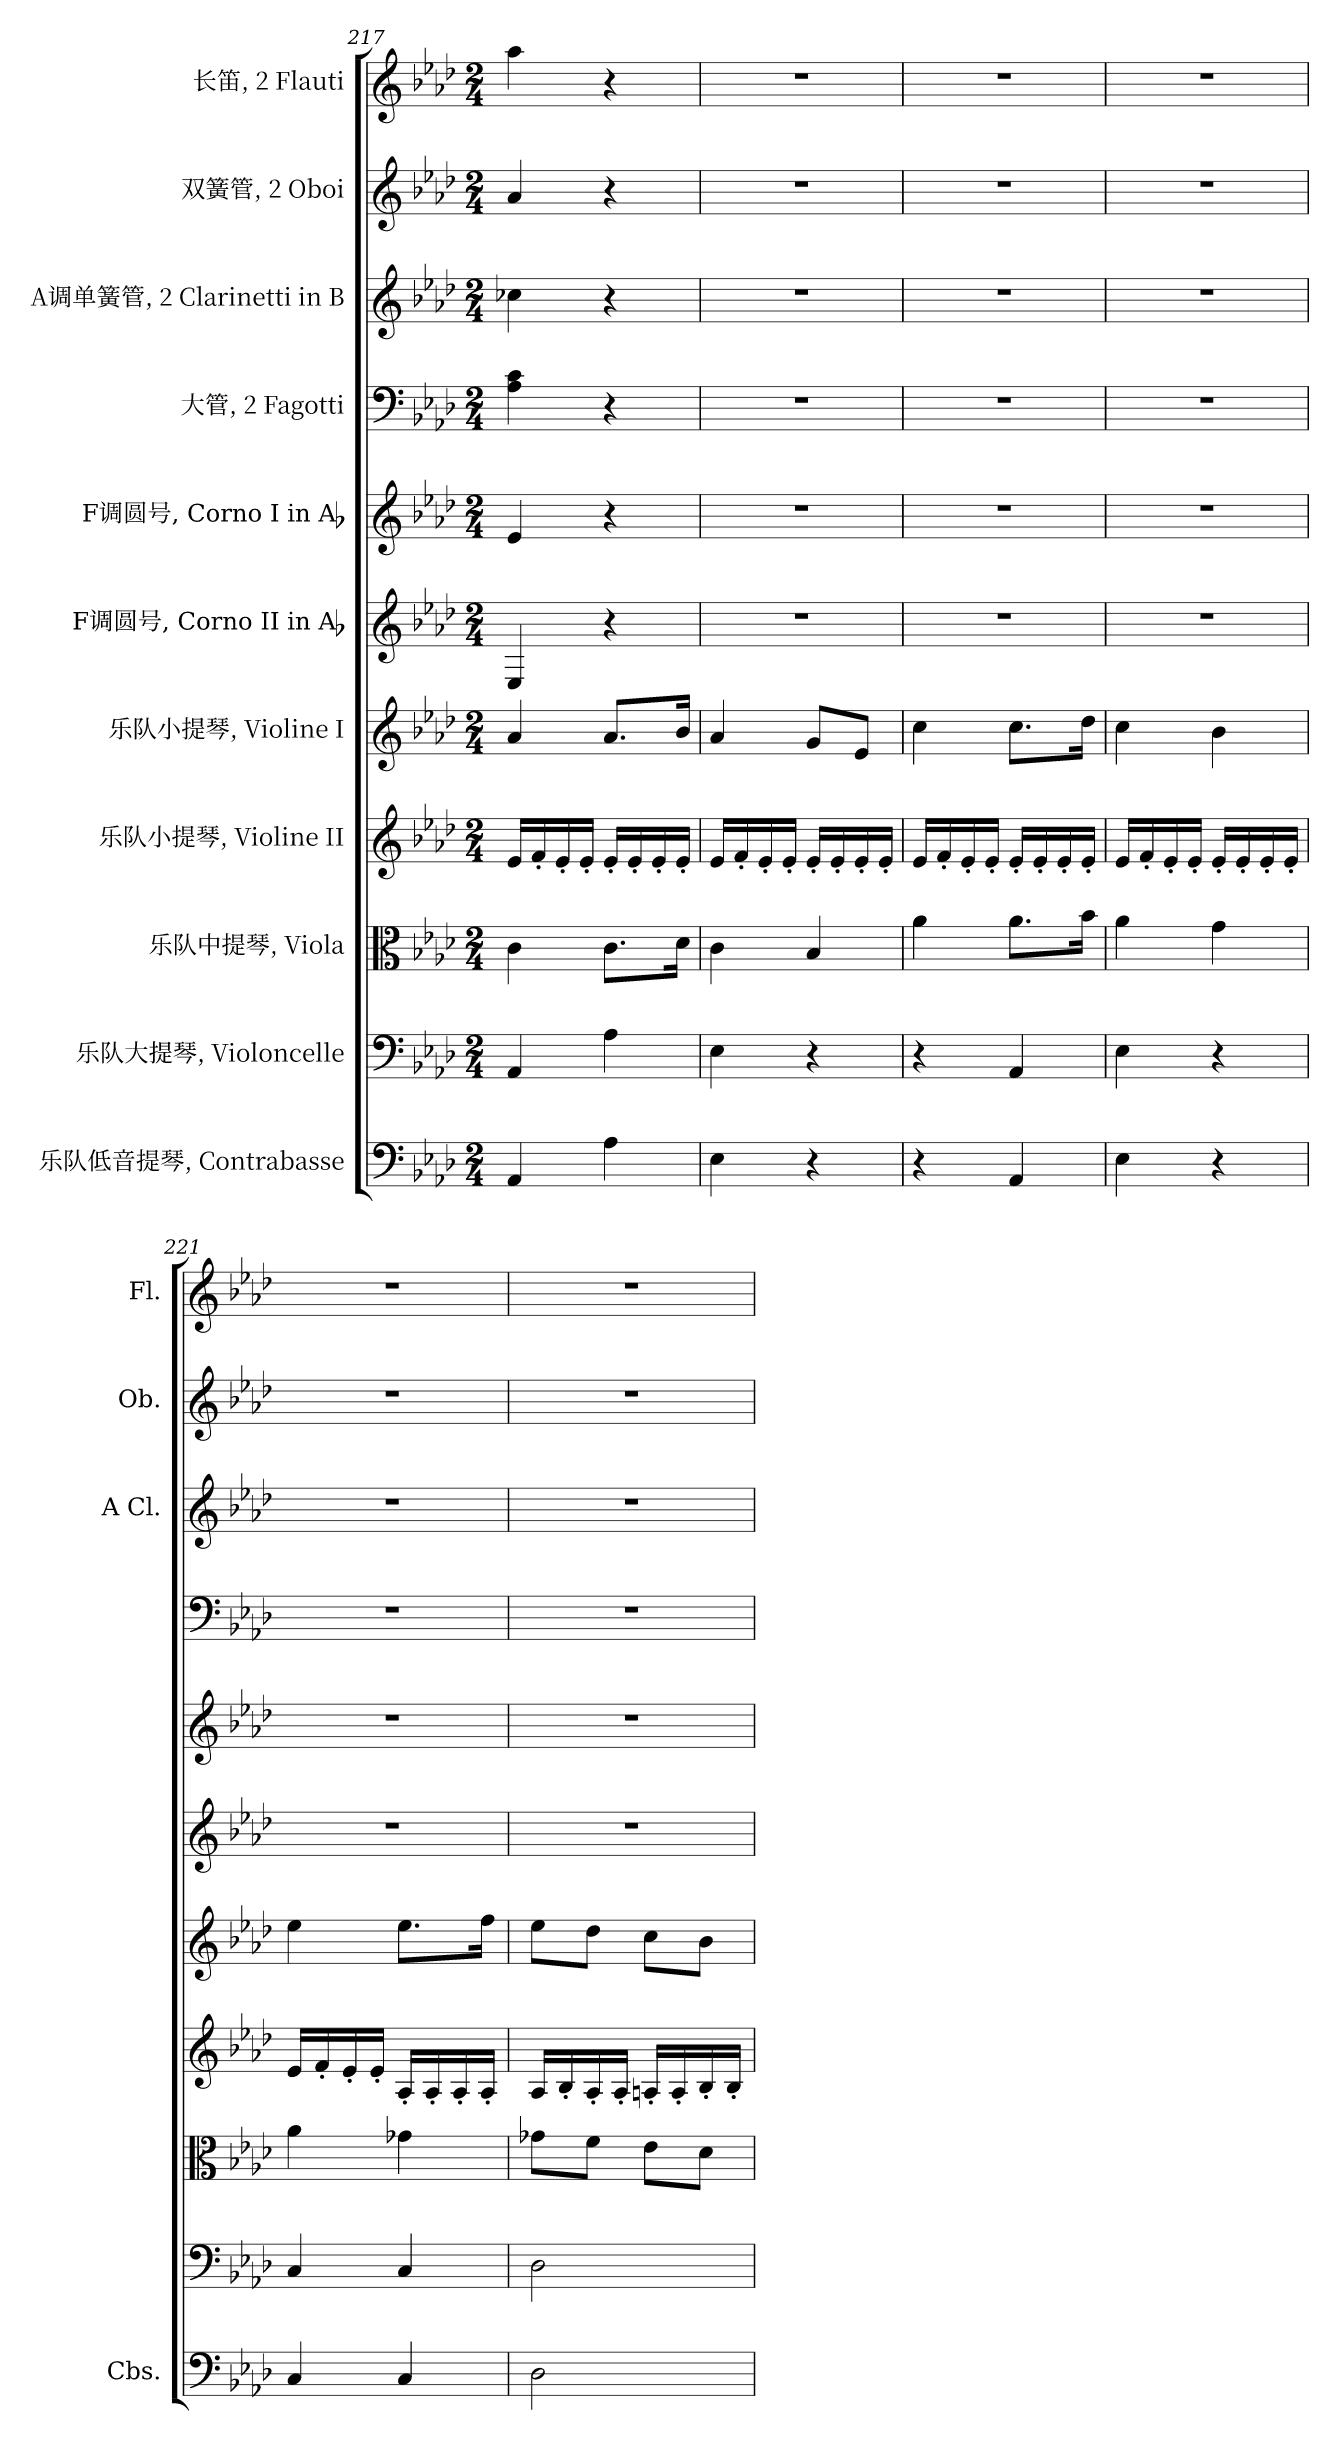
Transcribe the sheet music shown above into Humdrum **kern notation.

**kern	**kern	**kern	**kern	**kern	**kern	**kern	**kern	**kern	**kern	**kern
*part11	*part10	*part9	*part8	*part7	*part6	*part5	*part4	*part3	*part2	*part1
*staff11	*staff10	*staff9	*staff8	*staff7	*staff6	*staff5	*staff4	*staff3	*staff2	*staff1
*I"乐队低音提琴, Contrabasse	*I"乐队大提琴, Violoncelle	*I"乐队中提琴, Viola	*I"乐队小提琴, Violine II	*I"乐队小提琴, Violine I	*I"F调圆号, Corno II in Ab	*I"F调圆号, Corno I in Ab	*I"大管, 2 Fagotti	*I"A调单簧管, 2 Clarinetti in B	*I"双簧管, 2 Oboi	*I"长笛, 2 Flauti
*I'Cbs.	*	*	*	*	*	*	*	*I'A Cl.	*I'Ob.	*I'Fl.
*clefF4	*clefF4	*clefC3	*clefG2	*clefG2	*clefG2	*clefG2	*clefF4	*clefG2	*clefG2	*clefG2
*ITrd7c12	*	*	*	*	*ITrd4c7	*ITrd4c7	*	*ITrd2c3	*	*
*k[b-e-a-d-]	*k[b-e-a-d-]	*k[b-e-a-d-]	*k[b-e-a-d-]	*k[b-e-a-d-]	*k[b-e-a-d-g-]	*k[b-e-a-d-g-]	*k[b-e-a-d-]	*k[b-]	*k[b-e-a-d-]	*k[b-e-a-d-]
*M2/4	*M2/4	*M2/4	*M2/4	*M2/4	*M2/4	*M2/4	*M2/4	*M2/4	*M2/4	*M2/4
*MM58	*MM58	*MM58	*MM58	*MM58	*MM58	*MM58	*MM58	*MM58	*MM58	*MM58
=217	=217	=217	=217	=217	=217	=217	=217	=217	=217	=217
4AAA-/	4AA-/	4c\	16e-/LL	4a-/	4AA-/	4A-/	4A-\ 4c\	4a-X\	4a-/	4aa-\
.	.	.	16f'/	.	.	.	.	.	.	.
.	.	.	16e-'/	.	.	.	.	.	.	.
.	.	.	16e-'/JJ	.	.	.	.	.	.	.
*	*	*	*	*	*	*	*	*	*	*MM62
4AA-\	4A-\	8.c\L	16e-'/LL	8.a-/L	4r	4r	4r	4r	4r	4r
.	.	.	16e-'/	.	.	.	.	.	.	.
.	.	.	16e-'/	.	.	.	.	.	.	.
.	.	16d-\Jk	16e-'/JJ	16b-/Jk	.	.	.	.	.	.
!!LO:PB:g=z
=218	=218	=218	=218	=218	=218	=218	=218	=218	=218	=218
*	*	*	*	*	*	*	*	*	*	*MM59
4EE-\	4E-\	4c\	16e-/LL	4a-/	2r	2r	2r	2r	2r	2r
.	.	.	16f'/	.	.	.	.	.	.	.
.	.	.	16e-'/	.	.	.	.	.	.	.
.	.	.	16e-'/JJ	.	.	.	.	.	.	.
4r	4r	4B-/	16e-'/LL	8g/L	.	.	.	.	.	.
.	.	.	16e-'/	.	.	.	.	.	.	.
.	.	.	16e-'/	8e-/J	.	.	.	.	.	.
.	.	.	16e-'/JJ	.	.	.	.	.	.	.
=219	=219	=219	=219	=219	=219	=219	=219	=219	=219	=219
*	*	*	*	*	*	*	*	*	*	*MM61
4r	4r	4a-\	16e-/LL	4cc\	2r	2r	2r	2r	2r	2r
.	.	.	16f'/	.	.	.	.	.	.	.
.	.	.	16e-'/	.	.	.	.	.	.	.
.	.	.	16e-'/JJ	.	.	.	.	.	.	.
4AAA-/	4AA-/	8.a-\L	16e-'/LL	8.cc\L	.	.	.	.	.	.
.	.	.	16e-'/	.	.	.	.	.	.	.
.	.	.	16e-'/	.	.	.	.	.	.	.
.	.	16b-\Jk	16e-'/JJ	16dd-\Jk	.	.	.	.	.	.
=220	=220	=220	=220	=220	=220	=220	=220	=220	=220	=220
*	*	*	*	*	*	*	*	*	*	*MM61
4EE-\	4E-\	4a-\	16e-/LL	4cc\	2r	2r	2r	2r	2r	2r
.	.	.	16f'/	.	.	.	.	.	.	.
.	.	.	16e-'/	.	.	.	.	.	.	.
.	.	.	16e-'/JJ	.	.	.	.	.	.	.
4r	4r	4g\	16e-'/LL	4b-\	.	.	.	.	.	.
.	.	.	16e-'/	.	.	.	.	.	.	.
.	.	.	16e-'/	.	.	.	.	.	.	.
.	.	.	16e-'/JJ	.	.	.	.	.	.	.
=221	=221	=221	=221	=221	=221	=221	=221	=221	=221	=221
*	*	*	*	*	*	*	*	*	*	*MM61
4CC/	4C/	4a-\	16e-/LL	4ee-\	2r	2r	2r	2r	2r	2r
.	.	.	16f'/	.	.	.	.	.	.	.
.	.	.	16e-'/	.	.	.	.	.	.	.
.	.	.	16e-'/JJ	.	.	.	.	.	.	.
4CC/	4C/	4g-X\	16A-'/LL	8.ee-\L	.	.	.	.	.	.
.	.	.	16A-'/	.	.	.	.	.	.	.
.	.	.	16A-'/	.	.	.	.	.	.	.
.	.	.	16A-'/JJ	16ff\Jk	.	.	.	.	.	.
!!LO:PB:g=z
=222	=222	=222	=222	=222	=222	=222	=222	=222	=222	=222
*	*	*	*	*	*	*	*	*	*	*MM61
2DD-\	2D-\	8g-X\L	16A-/LL	8ee-\L	2r	2r	2r	2r	2r	2r
.	.	.	16B-'/	.	.	.	.	.	.	.
.	.	8f\J	16A-'/	8dd-\J	.	.	.	.	.	.
.	.	.	16A-'/JJ	.	.	.	.	.	.	.
.	.	8e-\L	16An'/LL	8cc\L	.	.	.	.	.	.
.	.	.	16A'/	.	.	.	.	.	.	.
.	.	8d-\J	16B-'/	8b-\J	.	.	.	.	.	.
.	.	.	16B-'/JJ	.	.	.	.	.	.	.
=	=	=	=	=	=	=	=	=	=	=
*-	*-	*-	*-	*-	*-	*-	*-	*-	*-	*-
